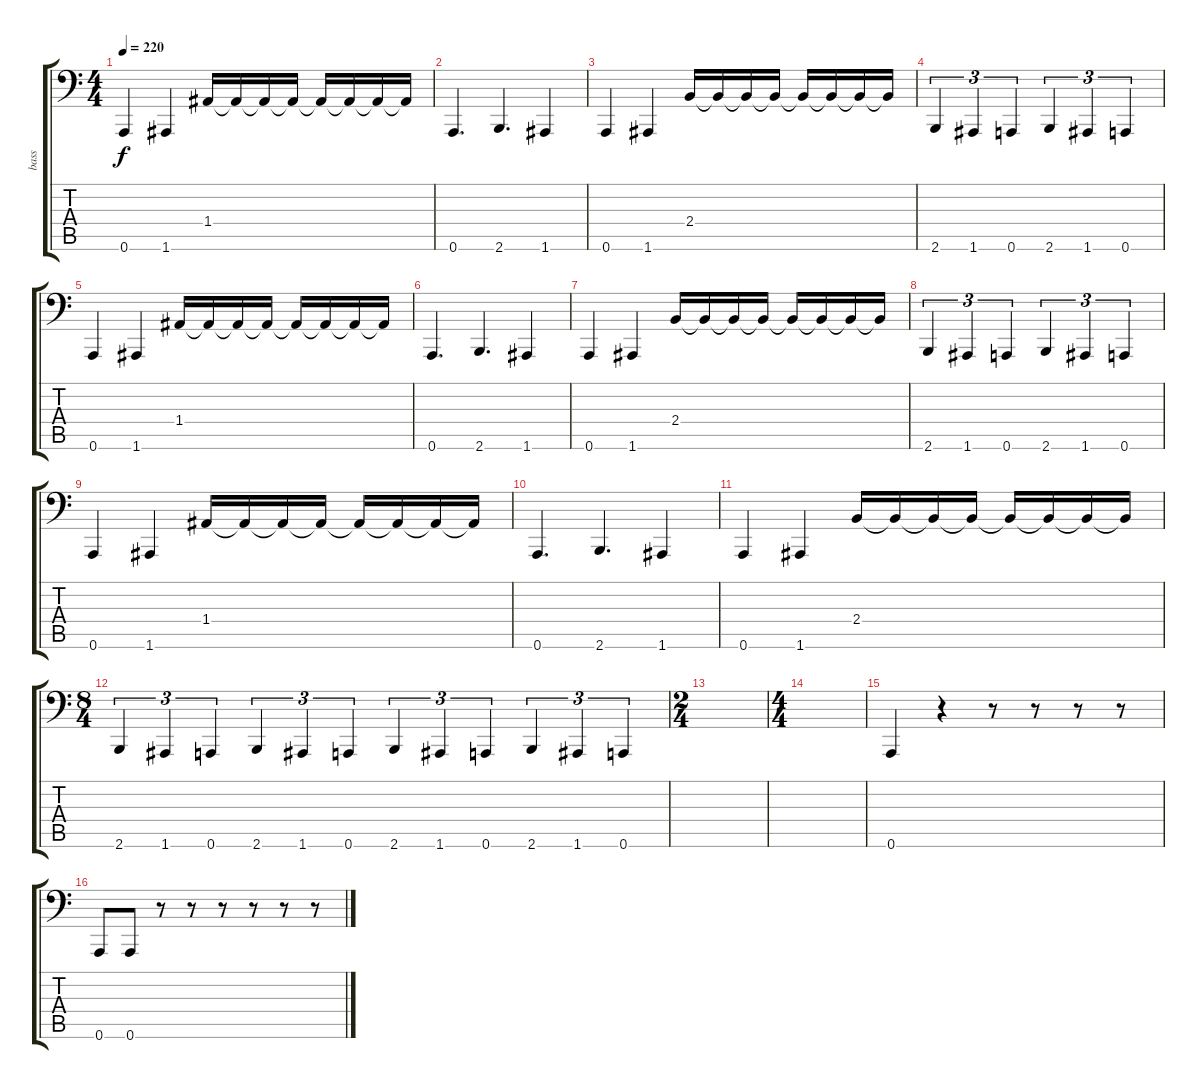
\track ("bass" "bass") {instrument electricbasspick}
\staff {score tabs}
\tuning (C3 G2 D2 A1 E1 A0) {hide}
\ts (4 4)
\tempo 220
\clef f4
\ks c
0.6.4{dy f} 1.6.4 1.4.16 1.4{t}.16 1.4{t}.16 1.4{t}.16 1.4{t}.16 1.4{t}.16 1.4{t}.16 1.4{t}.16 |
0.6.4{d} 2.6.4{d} 1.6.4 |
0.6.4 1.6.4 2.4.16 2.4{t}.16 2.4{t}.16 2.4{t}.16 2.4{t}.16 2.4{t}.16 2.4{t}.16 2.4{t}.16 |
2.6.4{tu (3 2)} 1.6.4{tu (3 2)} 0.6.4{tu (3 2)} 2.6.4{tu (3 2)} 1.6.4{tu (3 2)} 0.6.4{tu (3 2)} |
0.6.4 1.6.4 1.4.16 1.4{t}.16 1.4{t}.16 1.4{t}.16 1.4{t}.16 1.4{t}.16 1.4{t}.16 1.4{t}.16 |
0.6.4{d} 2.6.4{d} 1.6.4 |
0.6.4 1.6.4 2.4.16 2.4{t}.16 2.4{t}.16 2.4{t}.16 2.4{t}.16 2.4{t}.16 2.4{t}.16 2.4{t}.16 |
2.6.4{tu (3 2)} 1.6.4{tu (3 2)} 0.6.4{tu (3 2)} 2.6.4{tu (3 2)} 1.6.4{tu (3 2)} 0.6.4{tu (3 2)} |
0.6.4 1.6.4 1.4.16 1.4{t}.16 1.4{t}.16 1.4{t}.16 1.4{t}.16 1.4{t}.16 1.4{t}.16 1.4{t}.16 |
0.6.4{d} 2.6.4{d} 1.6.4 |
0.6.4 1.6.4 2.4.16 2.4{t}.16 2.4{t}.16 2.4{t}.16 2.4{t}.16 2.4{t}.16 2.4{t}.16 2.4{t}.16 |
\ts (8 4)
2.6.4{tu (3 2)} 1.6.4{tu (3 2)} 0.6.4{tu (3 2)} 2.6.4{tu (3 2)} 1.6.4{tu (3 2)} 0.6.4{tu (3 2)} 2.6.4{tu (3 2)} 1.6.4{tu (3 2)} 0.6.4{tu (3 2)} 2.6.4{tu (3 2)} 1.6.4{tu (3 2)} 0.6.4{tu (3 2)} |
\ts (2 4)
|
\ts (4 4)
|
0.6.4 r.4 r.8 r.8 r.8 r.8 |
0.6.8 0.6.8 r.8 r.8 r.8 r.8 r.8 r.8
